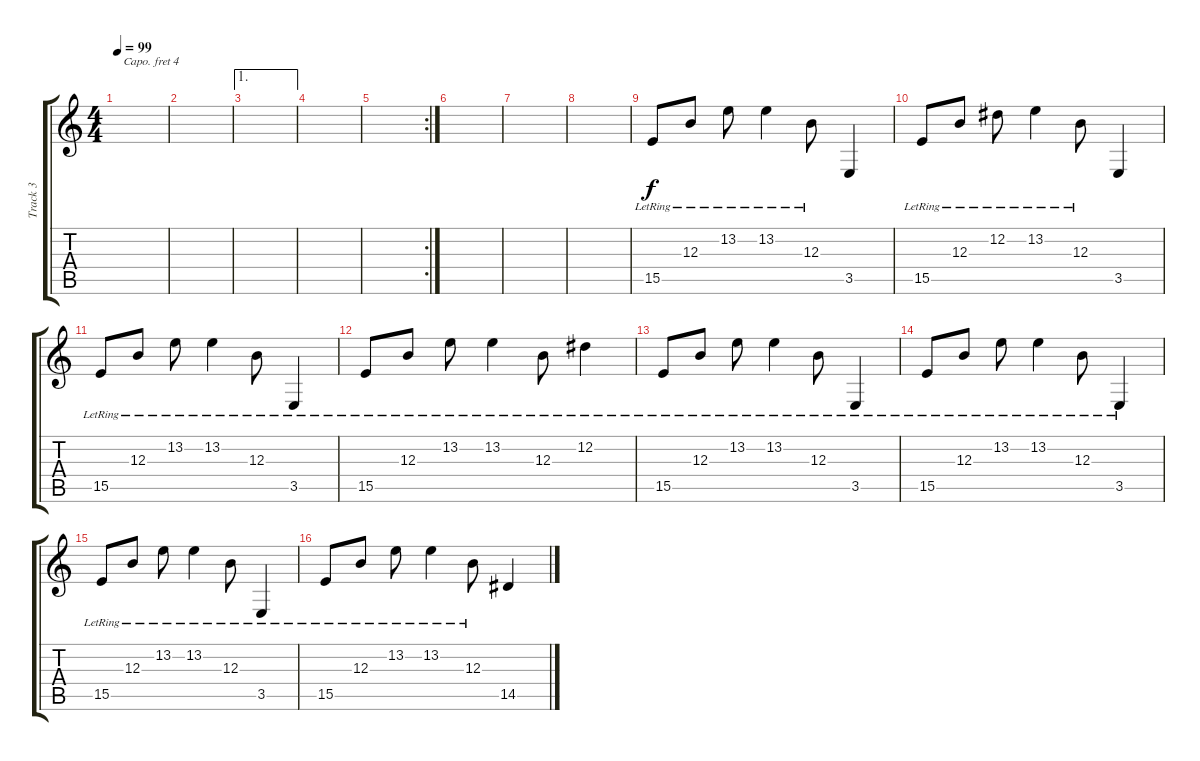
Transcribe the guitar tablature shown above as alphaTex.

\track ("Track 3" "Track 3") {instrument orchestralharp}
\staff {score tabs}
\capo 4
\tuning (E4 B3 G3 D3 A2 E2) {hide}
\ts (4 4)
\tempo 99
\clef g2
\ks c
|
|
\ae 1
|
|
\rc 2
|
|
|
|
15.5{lr}.8{dy f} 12.3{lr}.8 13.2{lr}.8 13.2{lr}.4 12.3{lr}.8 3.5.4 |
15.5{lr}.8 12.3{lr}.8 12.2{lr}.8 13.2{lr}.4 12.3{lr}.8 3.5.4 |
15.5{lr}.8 12.3{lr}.8 13.2{lr}.8 13.2{lr}.4 12.3{lr}.8 3.5{lr}.4 |
15.5{lr}.8 12.3{lr}.8 13.2{lr}.8 13.2{lr}.4 12.3{lr}.8 12.2{lr}.4 |
15.5{lr}.8 12.3{lr}.8 13.2{lr}.8 13.2{lr}.4 12.3{lr}.8 3.5{lr}.4 |
15.5{lr}.8 12.3{lr}.8 13.2{lr}.8 13.2{lr}.4 12.3{lr}.8 3.5{lr}.4 |
15.5{lr}.8 12.3{lr}.8 13.2{lr}.8 13.2{lr}.4 12.3{lr}.8 3.5{lr}.4 |
15.5{lr}.8 12.3{lr}.8 13.2{lr}.8 13.2{lr}.4 12.3{lr}.8 14.5.4
